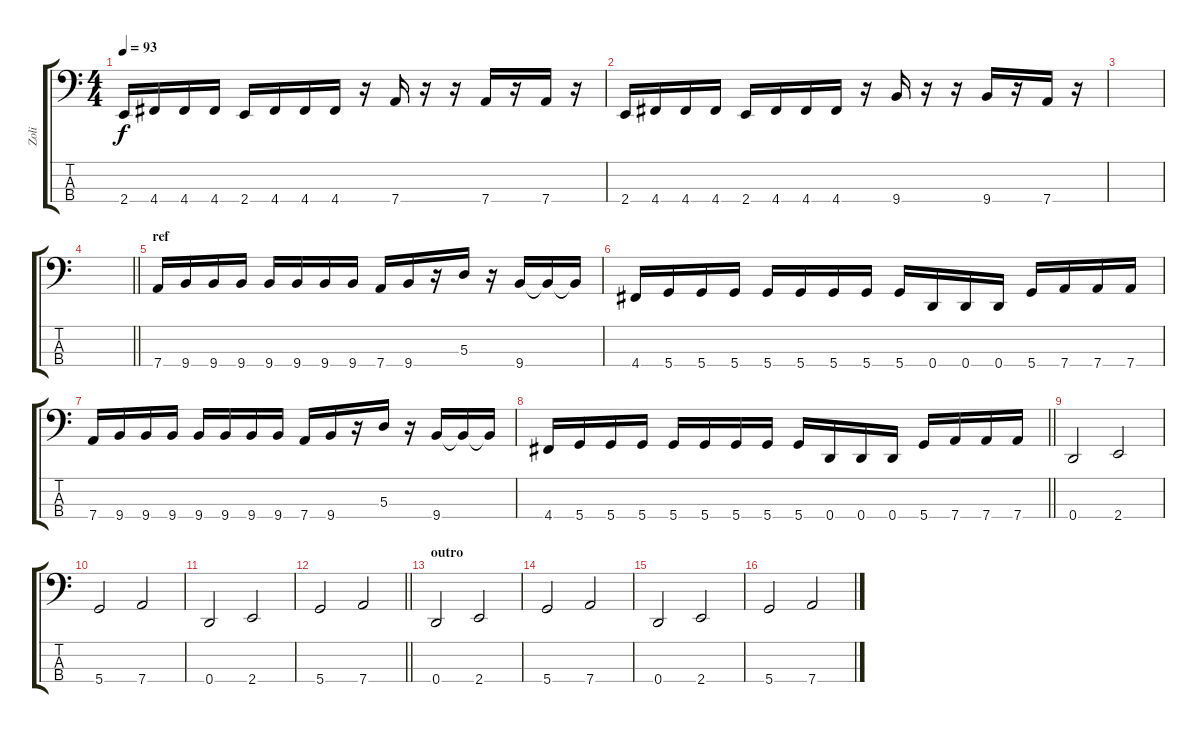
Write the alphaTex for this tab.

\track ("Zoli" "Zoli") {instrument electricbassfinger}
\staff {score tabs}
\tuning (G2 D2 A1 D1) {hide}
\ts (4 4)
\tempo 93
\clef f4
\ks c
2.4.16{dy f} 4.4.16 4.4.16 4.4.16 2.4.16 4.4.16 4.4.16 4.4.16 r.16 7.4.16 r.16 r.16 7.4.16 r.16 7.4.16 r.16 |
2.4.16 4.4.16 4.4.16 4.4.16 2.4.16 4.4.16 4.4.16 4.4.16 r.16 9.4.16 r.16 r.16 9.4.16 r.16 7.4.16 r.16 |
|
\barLineRight lightlight
|
\section ("" "ref")
7.4.16 9.4.16 9.4.16 9.4.16 9.4.16 9.4.16 9.4.16 9.4.16 7.4.16 9.4.16 r.16 5.3.16 r.16 9.4.16 9.4{t}.16 9.4{t}.16 |
4.4.16 5.4.16 5.4.16 5.4.16 5.4.16 5.4.16 5.4.16 5.4.16 5.4.16 0.4.16 0.4.16 0.4.16 5.4.16 7.4.16 7.4.16 7.4.16 |
7.4.16 9.4.16 9.4.16 9.4.16 9.4.16 9.4.16 9.4.16 9.4.16 7.4.16 9.4.16 r.16 5.3.16 r.16 9.4.16 9.4{t}.16 9.4{t}.16 |
\barLineRight lightlight
4.4.16 5.4.16 5.4.16 5.4.16 5.4.16 5.4.16 5.4.16 5.4.16 5.4.16 0.4.16 0.4.16 0.4.16 5.4.16 7.4.16 7.4.16 7.4.16 |
0.4.2 2.4.2 |
5.4.2 7.4.2 |
0.4.2 2.4.2 |
\barLineRight lightlight
5.4.2 7.4.2 |
\section ("" "outro")
0.4.2 2.4.2 |
5.4.2 7.4.2 |
0.4.2 2.4.2 |
5.4.2 7.4.2
